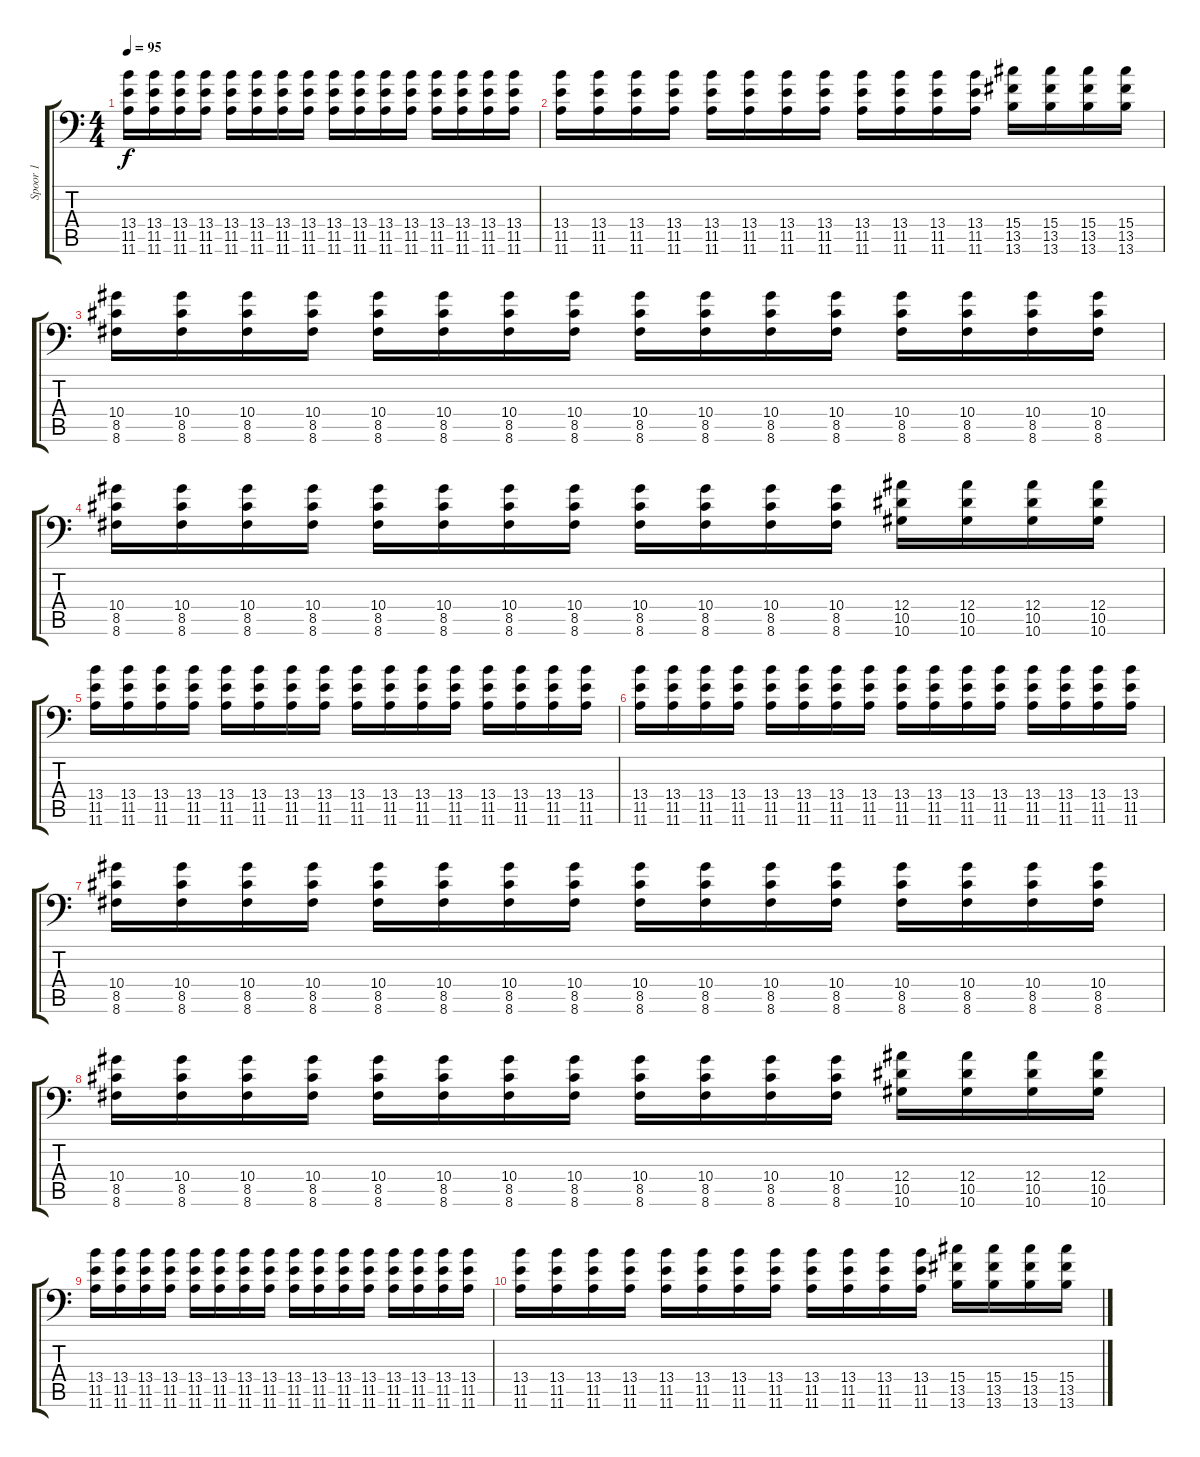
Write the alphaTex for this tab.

\track ("Spoor 1" "Spoor 1") {instrument distortionguitar}
\staff {score tabs}
\tuning (C4 G3 Eb3 Bb2 F2 Bb1) {hide}
\ts (4 4)
\tempo 95
\clef f4
\ks c
(13.4 11.5 11.6).16{dy f} (13.4 11.5 11.6).16 (13.4 11.5 11.6).16 (13.4 11.5 11.6).16 (13.4 11.5 11.6).16 (13.4 11.5 11.6).16 (13.4 11.5 11.6).16 (13.4 11.5 11.6).16 (13.4 11.5 11.6).16 (13.4 11.5 11.6).16 (13.4 11.5 11.6).16 (13.4 11.5 11.6).16 (13.4 11.5 11.6).16 (13.4 11.5 11.6).16 (13.4 11.5 11.6).16 (13.4 11.5 11.6).16 |
(13.4 11.5 11.6).16 (13.4 11.5 11.6).16 (13.4 11.5 11.6).16 (13.4 11.5 11.6).16 (13.4 11.5 11.6).16 (13.4 11.5 11.6).16 (13.4 11.5 11.6).16 (13.4 11.5 11.6).16 (13.4 11.5 11.6).16 (13.4 11.5 11.6).16 (13.4 11.5 11.6).16 (13.4 11.5 11.6).16 (15.4 13.5 13.6).16 (15.4 13.5 13.6).16 (15.4 13.5 13.6).16 (15.4 13.5 13.6).16 |
(10.4 8.5 8.6).16 (10.4 8.5 8.6).16 (10.4 8.5 8.6).16 (10.4 8.5 8.6).16 (10.4 8.5 8.6).16 (10.4 8.5 8.6).16 (10.4 8.5 8.6).16 (10.4 8.5 8.6).16 (10.4 8.5 8.6).16 (10.4 8.5 8.6).16 (10.4 8.5 8.6).16 (10.4 8.5 8.6).16 (10.4 8.5 8.6).16 (10.4 8.5 8.6).16 (10.4 8.5 8.6).16 (10.4 8.5 8.6).16 |
(10.4 8.5 8.6).16 (10.4 8.5 8.6).16 (10.4 8.5 8.6).16 (10.4 8.5 8.6).16 (10.4 8.5 8.6).16 (10.4 8.5 8.6).16 (10.4 8.5 8.6).16 (10.4 8.5 8.6).16 (10.4 8.5 8.6).16 (10.4 8.5 8.6).16 (10.4 8.5 8.6).16 (10.4 8.5 8.6).16 (12.4 10.5 10.6).16 (12.4 10.5 10.6).16 (12.4 10.5 10.6).16 (12.4 10.5 10.6).16 |
(13.4 11.5 11.6).16 (13.4 11.5 11.6).16 (13.4 11.5 11.6).16 (13.4 11.5 11.6).16 (13.4 11.5 11.6).16 (13.4 11.5 11.6).16 (13.4 11.5 11.6).16 (13.4 11.5 11.6).16 (13.4 11.5 11.6).16 (13.4 11.5 11.6).16 (13.4 11.5 11.6).16 (13.4 11.5 11.6).16 (13.4 11.5 11.6).16 (13.4 11.5 11.6).16 (13.4 11.5 11.6).16 (13.4 11.5 11.6).16 |
(13.4 11.5 11.6).16 (13.4 11.5 11.6).16 (13.4 11.5 11.6).16 (13.4 11.5 11.6).16 (13.4 11.5 11.6).16 (13.4 11.5 11.6).16 (13.4 11.5 11.6).16 (13.4 11.5 11.6).16 (13.4 11.5 11.6).16 (13.4 11.5 11.6).16 (13.4 11.5 11.6).16 (13.4 11.5 11.6).16 (13.4 11.5 11.6).16 (13.4 11.5 11.6).16 (13.4 11.5 11.6).16 (13.4 11.5 11.6).16 |
(10.4 8.5 8.6).16 (10.4 8.5 8.6).16 (10.4 8.5 8.6).16 (10.4 8.5 8.6).16 (10.4 8.5 8.6).16 (10.4 8.5 8.6).16 (10.4 8.5 8.6).16 (10.4 8.5 8.6).16 (10.4 8.5 8.6).16 (10.4 8.5 8.6).16 (10.4 8.5 8.6).16 (10.4 8.5 8.6).16 (10.4 8.5 8.6).16 (10.4 8.5 8.6).16 (10.4 8.5 8.6).16 (10.4 8.5 8.6).16 |
(10.4 8.5 8.6).16 (10.4 8.5 8.6).16 (10.4 8.5 8.6).16 (10.4 8.5 8.6).16 (10.4 8.5 8.6).16 (10.4 8.5 8.6).16 (10.4 8.5 8.6).16 (10.4 8.5 8.6).16 (10.4 8.5 8.6).16 (10.4 8.5 8.6).16 (10.4 8.5 8.6).16 (10.4 8.5 8.6).16 (12.4 10.5 10.6).16 (12.4 10.5 10.6).16 (12.4 10.5 10.6).16 (12.4 10.5 10.6).16 |
(13.4 11.5 11.6).16 (13.4 11.5 11.6).16 (13.4 11.5 11.6).16 (13.4 11.5 11.6).16 (13.4 11.5 11.6).16 (13.4 11.5 11.6).16 (13.4 11.5 11.6).16 (13.4 11.5 11.6).16 (13.4 11.5 11.6).16 (13.4 11.5 11.6).16 (13.4 11.5 11.6).16 (13.4 11.5 11.6).16 (13.4 11.5 11.6).16 (13.4 11.5 11.6).16 (13.4 11.5 11.6).16 (13.4 11.5 11.6).16 |
(13.4 11.5 11.6).16 (13.4 11.5 11.6).16 (13.4 11.5 11.6).16 (13.4 11.5 11.6).16 (13.4 11.5 11.6).16 (13.4 11.5 11.6).16 (13.4 11.5 11.6).16 (13.4 11.5 11.6).16 (13.4 11.5 11.6).16 (13.4 11.5 11.6).16 (13.4 11.5 11.6).16 (13.4 11.5 11.6).16 (15.4 13.5 13.6).16 (15.4 13.5 13.6).16 (15.4 13.5 13.6).16 (15.4 13.5 13.6).16
